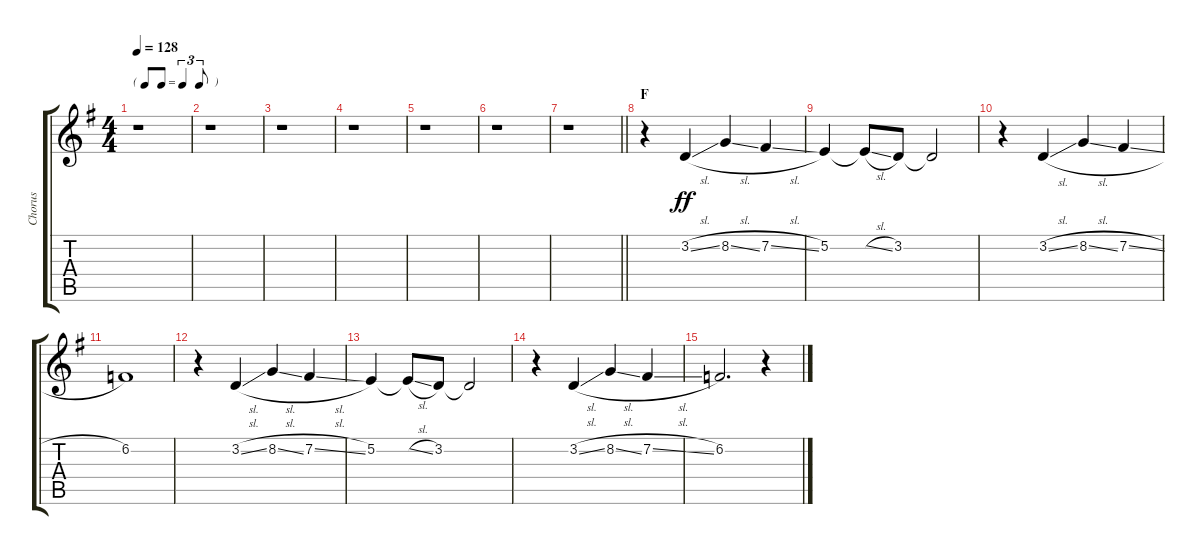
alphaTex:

\track ("Chorus" "Chorus") {instrument voiceoohs}
\staff {score tabs}
\tuning (E4 B3 G3 D3 A2 E2) {hide}
\ts (4 4)
\tf triplet8th
\tempo 128
\clef g2
\ks g
r.1{dy ff} |
r.1 |
r.1 |
r.1 |
r.1 |
r.1 |
\barLineRight lightlight
r.1 |
\section ("" "F")
r.4 3.2{sl}.4 8.2{sl}.4 7.2{sl}.4 |
5.2.4 5.2{sl t}.8 3.2.8 3.2{t}.2 |
r.4 3.2{sl}.4 8.2{sl}.4 7.2{sl}.4 |
6.2.1 |
r.4 3.2{sl}.4 8.2{sl}.4 7.2{sl}.4 |
5.2.4 5.2{sl t}.8 3.2.8 3.2{t}.2 |
r.4 3.2{sl}.4 8.2{sl}.4 7.2{sl}.4 |
6.2.2{d} r.4
